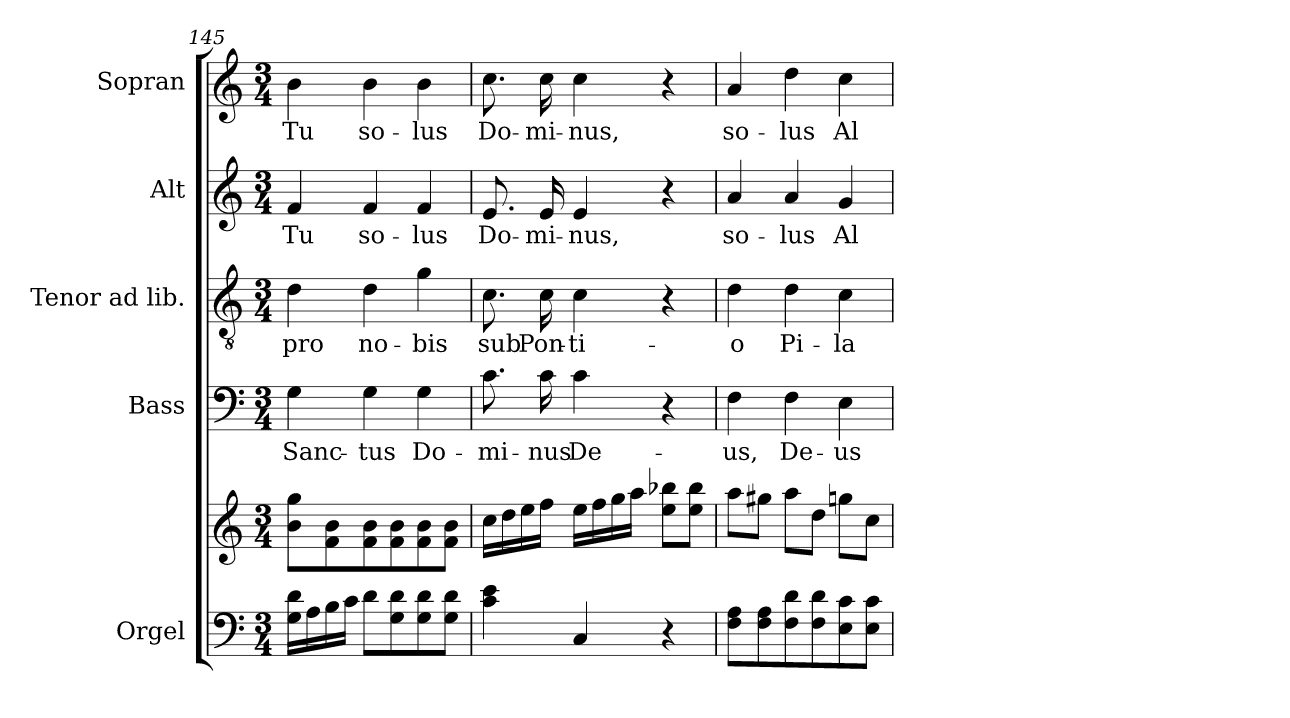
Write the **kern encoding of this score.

**kern	**kern	**kern	**text	**kern	**text	**kern	**text	**kern	**text
*part5	*part5	*part4	*part4	*part3	*part3	*part2	*part2	*part1	*part1
*staff6	*staff5	*staff4	*staff4	*staff3	*staff3	*staff2	*staff2	*staff1	*staff1
*I"Orgel	*	*I"Bass	*	*I"Tenor ad lib.	*	*I"Alt	*	*I"Sopran	*
*I'Org.	*	*I'B	*	*I'T	*	*I'A	*	*I'S	*
*clefF4	*clefG2	*clefF4	*	*clefGv2	*	*clefG2	*	*clefG2	*
*k[]	*k[]	*k[]	*	*k[]	*	*k[]	*	*k[]	*
*C:	*C:	*C:	*	*C:	*	*C:	*	*C:	*
*M3/4	*M3/4	*M3/4	*	*M3/4	*	*M3/4	*	*M3/4	*
=145	=145	=145	=145	=145	=145	=145	=145	=145	=145
!	!	!	!LO:LY:b	!	!LO:LY:b	!	!LO:LY:b	!	!LO:LY:b
16G\ 16d\LL	8b\ 8gg\L	4G\	Sanc-	4d\	pro	4f/	Tu	4b\	Tu
16A\	.	.	.	.	.	.	.	.	.
16B\	8f\ 8b\	.	.	.	.	.	.	.	.
16c\JJ	.	.	.	.	.	.	.	.	.
!	!	!	!LO:LY:b	!	!LO:LY:b	!	!LO:LY:b	!	!LO:LY:b
8d\L	8f\ 8b\	4G\	-tus	4d\	no-	4f/	so-	4b\	so-
8G\ 8d\	8f\ 8b\	.	.	.	.	.	.	.	.
!	!	!	!LO:LY:b	!	!LO:LY:b	!	!LO:LY:b	!	!LO:LY:b
8G\ 8d\	8f\ 8b\	4G\	Do-	4g\	-bis	4f/	-lus	4b\	-lus
8G\ 8d\J	8f\ 8b\J	.	.	.	.	.	.	.	.
=146	=146	=146	=146	=146	=146	=146	=146	=146	=146
!	!	!	!LO:LY:b	!	!LO:LY:b	!	!LO:LY:b	!	!LO:LY:b
4c\ 4e\	16cc\LL	8.c\	-mi-	8.c\	sub	8.e/	Do-	8.cc\	Do-
.	16dd\	.	.	.	.	.	.	.	.
.	16ee\	.	.	.	.	.	.	.	.
!	!	!	!LO:LY:b	!	!LO:LY:b	!	!LO:LY:b	!	!LO:LY:b
.	16ff\JJ	16c\	-nus	16c\	Pon-	16e/	-mi-	16cc\	-mi-
!	!	!	!LO:LY:b	!	!LO:LY:b	!	!LO:LY:b	!	!LO:LY:b
4C/	16ee\LL	4c\	De-	4c\	-ti-	4e/	-nus,	4cc\	-nus,
.	16ff\	.	.	.	.	.	.	.	.
.	16gg\	.	.	.	.	.	.	.	.
.	16aa\JJ	.	.	.	.	.	.	.	.
4r	8ee\ 8bb-X\L	4r	.	4r	.	4r	.	4r	.
.	8ee\ 8bb-\J	.	.	.	.	.	.	.	.
!!LO:LB:g=z
=147	=147	=147	=147	=147	=147	=147	=147	=147	=147
!	!	!	!LO:LY:b	!	!LO:LY:b	!	!LO:LY:b	!	!LO:LY:b
8F\ 8A\L	8aa\L	4F\	-us,	4d\	-o	4a/	so-	4a/	so-
8F\ 8A\	8gg#X\J	.	.	.	.	.	.	.	.
!	!	!	!LO:LY:b	!	!LO:LY:b	!	!LO:LY:b	!	!LO:LY:b
8F\ 8d\	8aa\L	4F\	De-	4d\	Pi-	4a/	-lus	4dd\	-lus
8F\ 8d\	8dd\J	.	.	.	.	.	.	.	.
!	!	!	!LO:LY:b	!	!LO:LY:b	!	!LO:LY:b	!	!LO:LY:b
8E\ 8c\	8ggn\L	4E\	-us	4c\	-la-	4g/	Al-	4cc\	Al-
8E\ 8c\J	8cc\J	.	.	.	.	.	.	.	.
=	=	=	=	=	=	=	=	=	=
*-	*-	*-	*-	*-	*-	*-	*-	*-	*-
